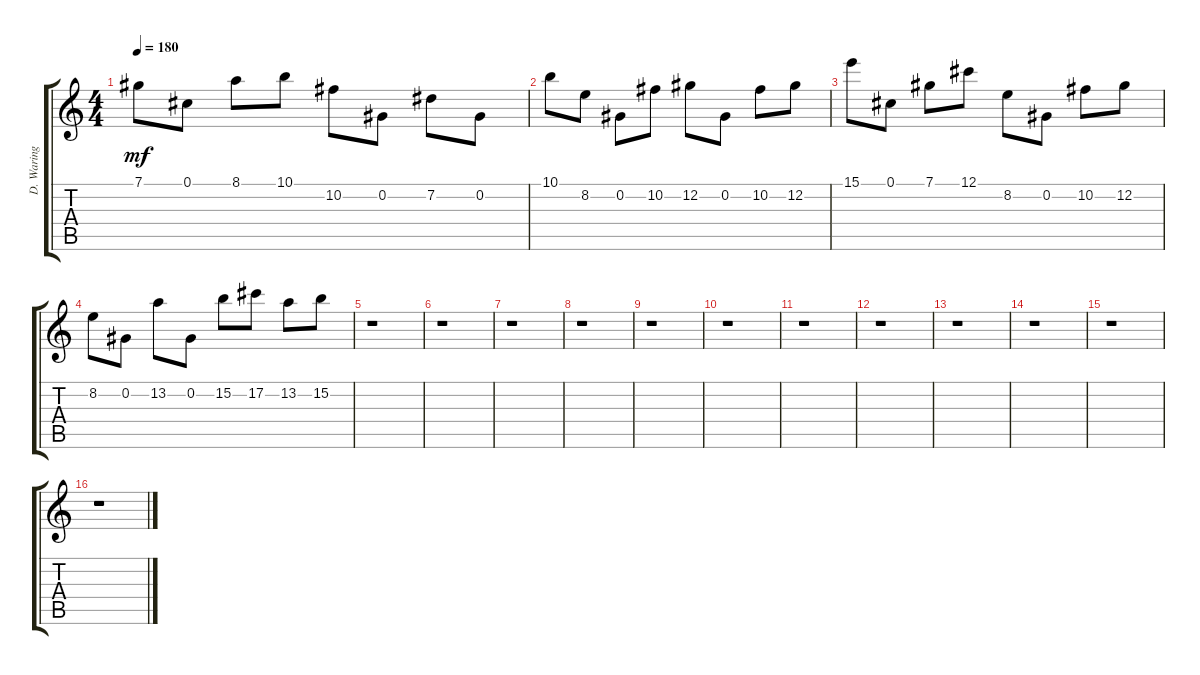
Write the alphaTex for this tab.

\track ("D. Waring Lead Gtr." "D. Waring ") {instrument distortionguitar}
\staff {score tabs}
\tuning (Db4 Ab3 E3 B2 Gb2 Db2) {hide}
\ts (4 4)
\tempo 180
\clef g2
\ks c
7.1.8{dy mf} 0.1.8 8.1.8 10.1.8 10.2.8 0.2.8 7.2.8 0.2.8 |
10.1.8 8.2.8 0.2.8 10.2.8 12.2.8 0.2.8 10.2.8 12.2.8 |
15.1.8 0.1.8 7.1.8 12.1.8 8.2.8 0.2.8 10.2.8 12.2.8 |
8.2.8 0.2.8 13.2.8 0.2.8 15.2.8 17.2.8 13.2.8 15.2.8 |
r.1 |
r.1 |
r.1 |
r.1 |
r.1 |
r.1 |
r.1 |
r.1 |
r.1 |
r.1 |
r.1 |
r.1
